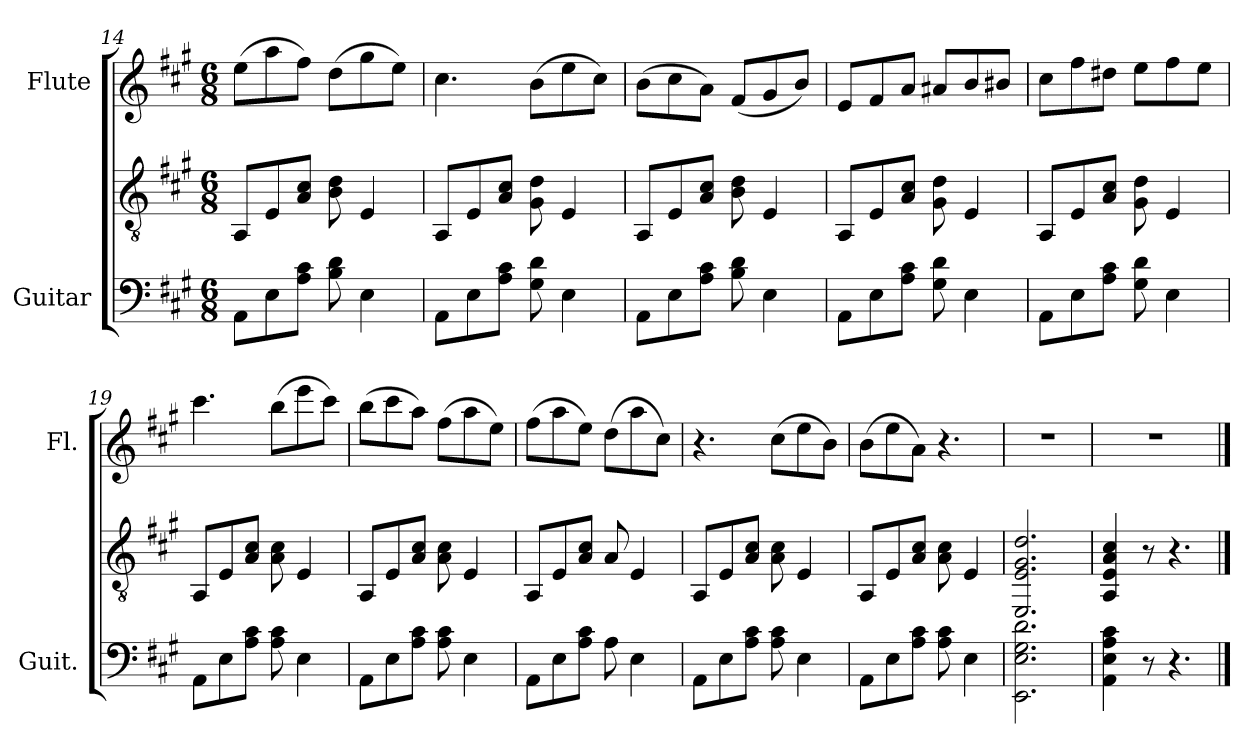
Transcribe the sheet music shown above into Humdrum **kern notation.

**kern	**kern	**kern
*part2	*part2	*part1
*staff3	*staff2	*staff1
*I"Guitar	*	*I"Flute
*I'Guit.	*	*I'Fl.
*	*clefGv2	*clefG2
*k[f#c#g#]	*k[f#c#g#]	*k[f#c#g#]
*M6/8	*M6/8	*M6/8
=14	=14	=14
8AAL	8AA/L	(8ee\L
8E	8E/	8aa\
8A\ 8c#\J	8A/ 8c#/J	8ff#\J)
8B 8d	8B\ 8d\	(8dd\L
4E	4E/	8gg#\
.	.	8ee\J)
=15	=15	=15
8AAL	8AA/L	4.cc#\
8E	8E/	.
8A\ 8c#\J	8A/ 8c#/J	.
8G# 8d	8G#\ 8d\	(8b\L
4E	4E/	8ee\
.	.	8cc#\J)
=16	=16	=16
8AAL	8AA/L	(8b\L
8E	8E/	8cc#\
8A\ 8c#\J	8A/ 8c#/J	8a\J)
8B 8d	8B\ 8d\	(8f#/L
4E	4E/	8g#/
.	.	8b/J)
=17	=17	=17
8AAL	8AA/L	8e/L
8E	8E/	8f#/
8A\ 8c#\J	8A/ 8c#/J	8a/J
8G# 8d	8G#\ 8d\	8a#X/L
4E	4E/	8b/
.	.	8b#X/J
!!LO:PB:g=z
=18	=18	=18
8AAL	8AA/L	8cc#\L
8E	8E/	8ff#\
8A\ 8c#\J	8A/ 8c#/J	8dd#X\J
8G# 8d	8G#\ 8d\	8ee\L
4E	4E/	8ff#\
.	.	8ee\J
=19	=19	=19
8AAL	8AA/L	4.ccc#\
8E	8E/	.
8A\ 8c#\J	8A/ 8c#/J	.
8A 8c#	8A\ 8c#\	(8bb\L
4E	4E/	8eee\
.	.	8ccc#\J)
=20	=20	=20
8AAL	8AA/L	(8bb\L
8E	8E/	8ccc#\
8A\ 8c#\J	8A/ 8c#/J	8aa\J)
8A 8c#	8A\ 8c#\	(8ff#\L
4E	4E/	8aa\
.	.	8ee\J)
=21	=21	=21
8AAL	8AA/L	(8ff#\L
8E	8E/	8aa\
8A\ 8c#\J	8A/ 8c#/J	8ee\J)
8A	8A/	(8dd\L
4E	4E/	8aa\
.	.	8cc#\J)
=22	=22	=22
8AAL	8AA/L	4.r
8E	8E/	.
8A\ 8c#\J	8A/ 8c#/J	.
8A 8c#	8A\ 8c#\	(8cc#\L
4E	4E/	8ee\
.	.	8b\J)
!!LO:LB:g=z
=23	=23	=23
8AAL	8AA/L	(8b\L
8E	8E/	8ee\
8A\ 8c#\J	8A/ 8c#/J	8a\J)
8A 8c#	8A\ 8c#\	4.r
4E	4E/	.
=24	=24	=24
2.EE 2.E 2.G# 2.d	2.EE/ 2.E/ 2.G#/ 2.d/	2.r
=25	=25	=25
4AA 4E 4A 4c#	4AA/ 4E/ 4A/ 4c#/	2.r
8r	8r	.
4.r	4.r	.
==	==	==
*-	*-	*-
